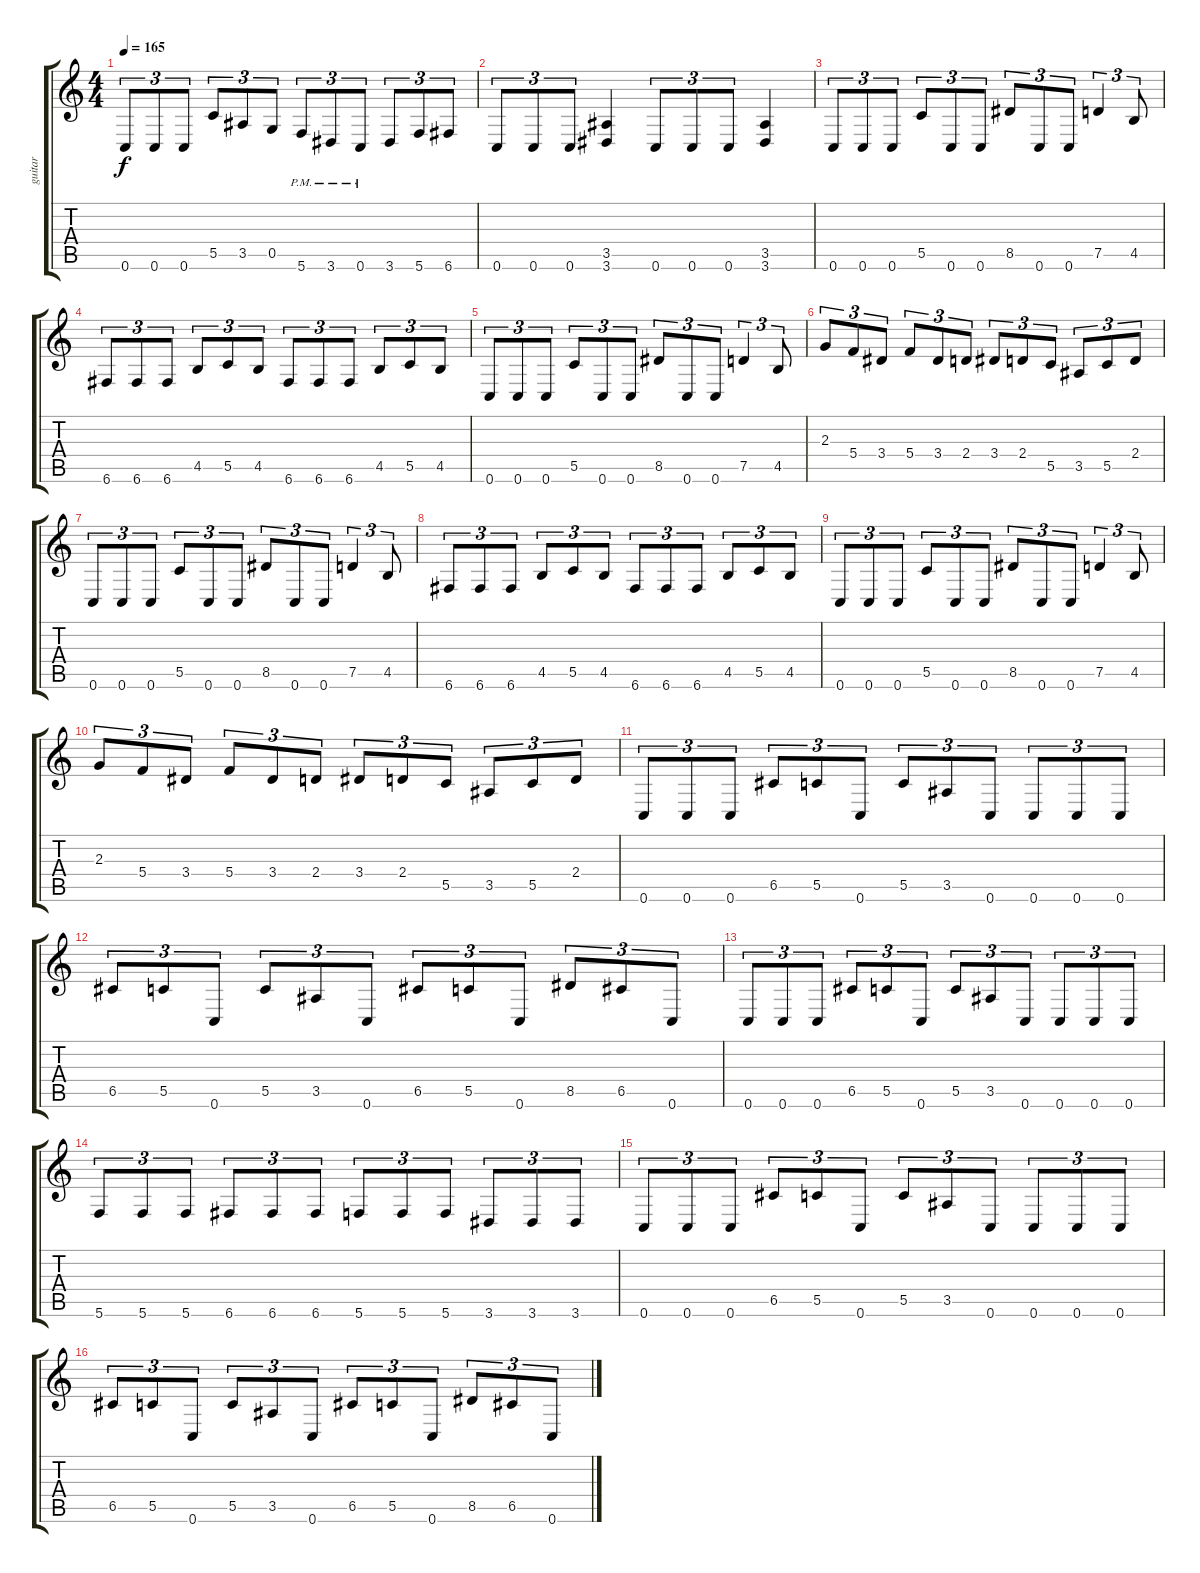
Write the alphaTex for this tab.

\track ("guitar" "guitar") {instrument distortionguitar}
\staff {score tabs}
\tuning (D4 A3 F3 C3 G2 C2) {hide}
\ts (4 4)
\tempo 165
\clef g2
\ks c
0.6.8{tu (3 2) dy f} 0.6.8{tu (3 2)} 0.6.8{tu (3 2)} 5.5.8{tu (3 2)} 3.5.8{tu (3 2)} 0.5.8{tu (3 2)} 5.6{pm}.8{tu (3 2)} 3.6{pm}.8{tu (3 2)} 0.6{pm}.8{tu (3 2)} 3.6.8{tu (3 2)} 5.6.8{tu (3 2)} 6.6.8{tu (3 2)} |
0.6.8{tu (3 2)} 0.6.8{tu (3 2)} 0.6.8{tu (3 2)} (3.5 3.6).4 0.6.8{tu (3 2)} 0.6.8{tu (3 2)} 0.6.8{tu (3 2)} (3.5 3.6).4 |
0.6.8{tu (3 2)} 0.6.8{tu (3 2)} 0.6.8{tu (3 2)} 5.5.8{tu (3 2)} 0.6.8{tu (3 2)} 0.6.8{tu (3 2)} 8.5.8{tu (3 2)} 0.6.8{tu (3 2)} 0.6.8{tu (3 2)} 7.5.4{tu (3 2)} 4.5.8{tu (3 2)} |
6.6.8{tu (3 2)} 6.6.8{tu (3 2)} 6.6.8{tu (3 2)} 4.5.8{tu (3 2)} 5.5.8{tu (3 2)} 4.5.8{tu (3 2)} 6.6.8{tu (3 2)} 6.6.8{tu (3 2)} 6.6.8{tu (3 2)} 4.5.8{tu (3 2)} 5.5.8{tu (3 2)} 4.5.8{tu (3 2)} |
0.6.8{tu (3 2)} 0.6.8{tu (3 2)} 0.6.8{tu (3 2)} 5.5.8{tu (3 2)} 0.6.8{tu (3 2)} 0.6.8{tu (3 2)} 8.5.8{tu (3 2)} 0.6.8{tu (3 2)} 0.6.8{tu (3 2)} 7.5.4{tu (3 2)} 4.5.8{tu (3 2)} |
2.3.8{tu (3 2)} 5.4.8{tu (3 2)} 3.4.8{tu (3 2)} 5.4.8{tu (3 2)} 3.4.8{tu (3 2)} 2.4.8{tu (3 2)} 3.4.8{tu (3 2)} 2.4.8{tu (3 2)} 5.5.8{tu (3 2)} 3.5.8{tu (3 2)} 5.5.8{tu (3 2)} 2.4.8{tu (3 2)} |
0.6.8{tu (3 2)} 0.6.8{tu (3 2)} 0.6.8{tu (3 2)} 5.5.8{tu (3 2)} 0.6.8{tu (3 2)} 0.6.8{tu (3 2)} 8.5.8{tu (3 2)} 0.6.8{tu (3 2)} 0.6.8{tu (3 2)} 7.5.4{tu (3 2)} 4.5.8{tu (3 2)} |
6.6.8{tu (3 2)} 6.6.8{tu (3 2)} 6.6.8{tu (3 2)} 4.5.8{tu (3 2)} 5.5.8{tu (3 2)} 4.5.8{tu (3 2)} 6.6.8{tu (3 2)} 6.6.8{tu (3 2)} 6.6.8{tu (3 2)} 4.5.8{tu (3 2)} 5.5.8{tu (3 2)} 4.5.8{tu (3 2)} |
0.6.8{tu (3 2)} 0.6.8{tu (3 2)} 0.6.8{tu (3 2)} 5.5.8{tu (3 2)} 0.6.8{tu (3 2)} 0.6.8{tu (3 2)} 8.5.8{tu (3 2)} 0.6.8{tu (3 2)} 0.6.8{tu (3 2)} 7.5.4{tu (3 2)} 4.5.8{tu (3 2)} |
2.3.8{tu (3 2)} 5.4.8{tu (3 2)} 3.4.8{tu (3 2)} 5.4.8{tu (3 2)} 3.4.8{tu (3 2)} 2.4.8{tu (3 2)} 3.4.8{tu (3 2)} 2.4.8{tu (3 2)} 5.5.8{tu (3 2)} 3.5.8{tu (3 2)} 5.5.8{tu (3 2)} 2.4.8{tu (3 2)} |
0.6.8{tu (3 2)} 0.6.8{tu (3 2)} 0.6.8{tu (3 2)} 6.5.8{tu (3 2)} 5.5.8{tu (3 2)} 0.6.8{tu (3 2)} 5.5.8{tu (3 2)} 3.5.8{tu (3 2)} 0.6.8{tu (3 2)} 0.6.8{tu (3 2)} 0.6.8{tu (3 2)} 0.6.8{tu (3 2)} |
6.5.8{tu (3 2)} 5.5.8{tu (3 2)} 0.6.8{tu (3 2)} 5.5.8{tu (3 2)} 3.5.8{tu (3 2)} 0.6.8{tu (3 2)} 6.5.8{tu (3 2)} 5.5.8{tu (3 2)} 0.6.8{tu (3 2)} 8.5.8{tu (3 2)} 6.5.8{tu (3 2)} 0.6.8{tu (3 2)} |
0.6.8{tu (3 2)} 0.6.8{tu (3 2)} 0.6.8{tu (3 2)} 6.5.8{tu (3 2)} 5.5.8{tu (3 2)} 0.6.8{tu (3 2)} 5.5.8{tu (3 2)} 3.5.8{tu (3 2)} 0.6.8{tu (3 2)} 0.6.8{tu (3 2)} 0.6.8{tu (3 2)} 0.6.8{tu (3 2)} |
5.6.8{tu (3 2)} 5.6.8{tu (3 2)} 5.6.8{tu (3 2)} 6.6.8{tu (3 2)} 6.6.8{tu (3 2)} 6.6.8{tu (3 2)} 5.6.8{tu (3 2)} 5.6.8{tu (3 2)} 5.6.8{tu (3 2)} 3.6.8{tu (3 2)} 3.6.8{tu (3 2)} 3.6.8{tu (3 2)} |
0.6.8{tu (3 2)} 0.6.8{tu (3 2)} 0.6.8{tu (3 2)} 6.5.8{tu (3 2)} 5.5.8{tu (3 2)} 0.6.8{tu (3 2)} 5.5.8{tu (3 2)} 3.5.8{tu (3 2)} 0.6.8{tu (3 2)} 0.6.8{tu (3 2)} 0.6.8{tu (3 2)} 0.6.8{tu (3 2)} |
6.5.8{tu (3 2)} 5.5.8{tu (3 2)} 0.6.8{tu (3 2)} 5.5.8{tu (3 2)} 3.5.8{tu (3 2)} 0.6.8{tu (3 2)} 6.5.8{tu (3 2)} 5.5.8{tu (3 2)} 0.6.8{tu (3 2)} 8.5.8{tu (3 2)} 6.5.8{tu (3 2)} 0.6.8{tu (3 2)}
